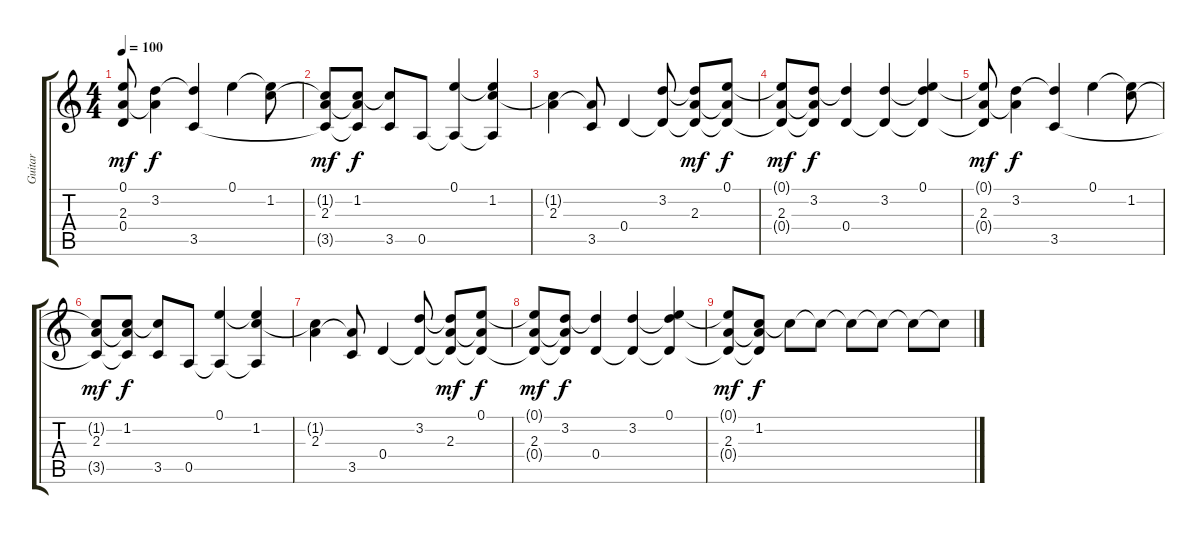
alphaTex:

\track ("Guitar" "Guitar") {instrument acousticguitarsteel}
\staff {score tabs}
\tuning (E4 B3 G3 D3 A2 E2) {hide}
\ts (4 4)
\tempo 100
\clef g2
\ks c
(0.1{t} 2.3 0.4{t}).8{dy mf} (3.2 2.3{t}).4{dy f} (3.2{t} 3.5).4 0.1.4 (0.1{t} 1.2).8 |
(1.2{t} 2.3 3.5{t}).8{dy mf volume 14} (1.2 2.3{t} 3.5{t}).8{dy f} (1.2{t} 3.5).8 0.5.8 (0.1 0.5{t}).4 (0.1{t} 1.2 0.5{t}).4 |
(1.2{t} 2.3).4{volume 12} (2.3{t} 3.5).8 0.4.4 (3.2 0.4{t}).8 (3.2{t} 2.3 0.4{t}).8{dy mf} (0.1 2.3{t} 0.4{t}).8{dy f} |
(0.1{t} 2.3 0.4{t}).8{dy mf volume 10} (3.2 2.3{t} 0.4{t}).8{dy f} (3.2{t} 0.4).4 (3.2 0.4{t}).4 (0.1 3.2{t} 0.4{t}).4 |
(0.1{t} 2.3 0.4{t}).8{dy mf volume 8} (3.2 2.3{t}).4{dy f} (3.2{t} 3.5).4 0.1.4 (0.1{t} 1.2).8 |
(1.2{t} 2.3 3.5{t}).8{dy mf volume 6} (1.2 2.3{t} 3.5{t}).8{dy f} (1.2{t} 3.5).8 0.5.8 (0.1 0.5{t}).4 (0.1{t} 1.2 0.5{t}).4 |
(1.2{t} 2.3).4 (2.3{t} 3.5).8 0.4.4 (3.2 0.4{t}).8 (3.2{t} 2.3 0.4{t}).8{dy mf} (0.1 2.3{t} 0.4{t}).8{dy f} |
(0.1{t} 2.3 0.4{t}).8{dy mf} (3.2 2.3{t} 0.4{t}).8{dy f} (3.2{t} 0.4).4 (3.2 0.4{t}).4 (0.1 3.2{t} 0.4{t}).4 |
(0.1{t} 2.3 0.4{t}).8{dy mf} (1.2 2.3{t} 0.4{t}).8{dy f} 1.2{t}.8 1.2{t}.8 1.2{t}.8 1.2{t}.8 1.2{t}.8 1.2{t}.8
